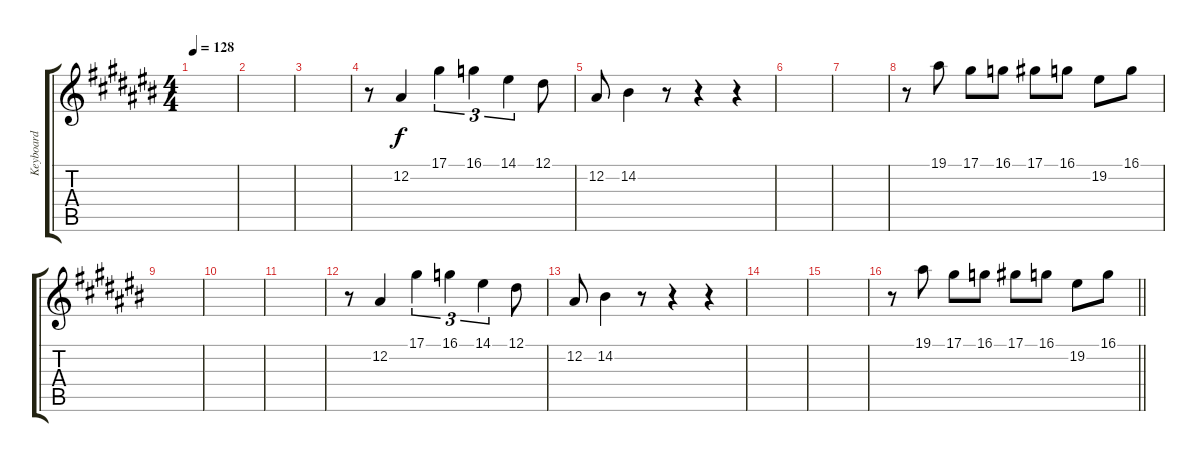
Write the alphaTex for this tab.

\track ("Keyboard" "Keyboard") {instrument clarinet}
\staff {score tabs}
\tuning (Eb4 Bb3 Gb3 Db3 Ab2 Eb2) {hide}
\ts (4 4)
\tempo 128
\clef g2
\ks c#
|
|
|
r.8 12.2.4 17.1.4{tu (3 2)} 16.1.4{tu (3 2)} 14.1.4{tu (3 2)} 12.1.8 |
12.2.8 14.2.4 r.8 r.4 r.4 |
|
|
r.8 19.1.8 17.1.8 16.1.8 17.1.8 16.1.8 19.2.8 16.1.8 |
|
|
|
r.8 12.2.4 17.1.4{tu (3 2)} 16.1.4{tu (3 2)} 14.1.4{tu (3 2)} 12.1.8 |
12.2.8 14.2.4 r.8 r.4 r.4 |
|
|
\barLineRight lightlight
r.8 19.1.8 17.1.8 16.1.8 17.1.8 16.1.8 19.2.8 16.1.8
